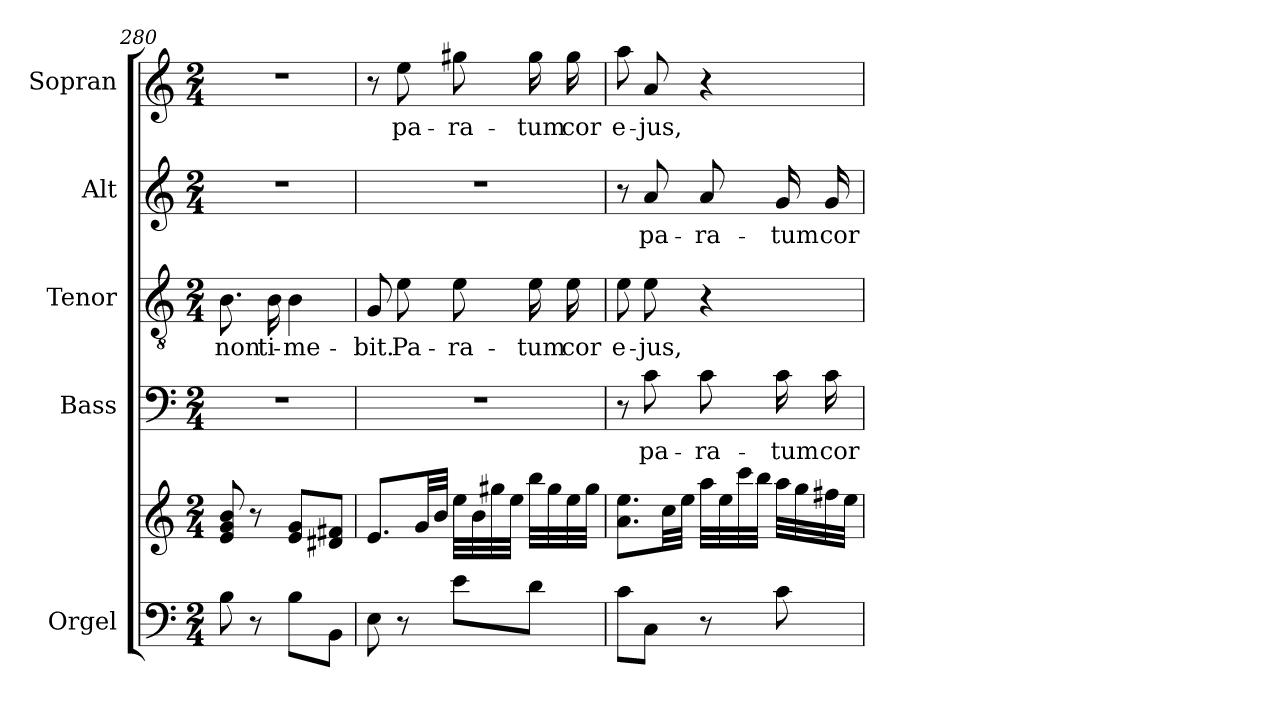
**kern	**kern	**kern	**text	**kern	**text	**kern	**text	**kern	**text
*part5	*part5	*part4	*part4	*part3	*part3	*part2	*part2	*part1	*part1
*staff6	*staff5	*staff4	*staff4	*staff3	*staff3	*staff2	*staff2	*staff1	*staff1
*I"Orgel	*	*I"Bass	*	*I"Tenor	*	*I"Alt	*	*I"Sopran	*
*I'Org.	*	*I'B.	*	*I'T.	*	*I'A.	*	*I'S.	*
*clefF4	*clefG2	*clefF4	*	*clefGv2	*	*clefG2	*	*clefG2	*
*k[]	*k[]	*k[]	*	*k[]	*	*k[]	*	*k[]	*
*C:	*C:	*C:	*	*C:	*	*C:	*	*C:	*
*M2/4	*M2/4	*M2/4	*	*M2/4	*	*M2/4	*	*M2/4	*
=280	=280	=280	=280	=280	=280	=280	=280	=280	=280
!	!	!	!	!	!LO:LY:b	!	!	!	!
8B\	8e/ 8g/ 8b/	2r	.	8.B\	non	2r	.	2r	.
8r	8r	.	.	.	.	.	.	.	.
!	!	!	!	!	!LO:LY:b	!	!	!	!
.	.	.	.	16B\	ti-	.	.	.	.
!	!	!	!	!	!LO:LY:b	!	!	!	!
8B\L	8e/ 8g/L	.	.	4B\	-me-	.	.	.	.
8BB\J	8d#X/ 8f#X/J	.	.	.	.	.	.	.	.
=281	=281	=281	=281	=281	=281	=281	=281	=281	=281
!	!	!	!	!	!LO:LY:b	!	!	!	!
8E\	8.e/L	2r	.	8G/	-bit.	2r	.	8r	.
!	!	!	!	!	!LO:LY:b	!	!	!	!LO:LY:b
8r	.	.	.	8e\	Pa-	.	.	8ee\	pa-
.	32g/LL	.	.	.	.	.	.	.	.
.	32b/JJJ	.	.	.	.	.	.	.	.
!	!	!	!	!	!LO:LY:b	!	!	!	!LO:LY:b
8e\L	32ee\LLL	.	.	8e\	-ra-	.	.	8gg#X\	-ra-
.	32b\	.	.	.	.	.	.	.	.
.	32gg#X\	.	.	.	.	.	.	.	.
.	32ee\JJJ	.	.	.	.	.	.	.	.
!	!	!	!	!	!LO:LY:b	!	!	!	!LO:LY:b
8d\J	32bb\LLL	.	.	16e\	-tum	.	.	16gg#\	-tum
.	32gg#\	.	.	.	.	.	.	.	.
!	!	!	!	!	!LO:LY:b	!	!	!	!LO:LY:b
.	32ee\	.	.	16e\	cor	.	.	16gg#\	cor
.	32gg#\JJJ	.	.	.	.	.	.	.	.
=282	=282	=282	=282	=282	=282	=282	=282	=282	=282
!	!	!	!	!	!LO:LY:b	!	!	!	!LO:LY:b
8c\L	8.a\ 8.ee\L	8r	.	8e\	e-	8r	.	8aa\	e-
!	!	!	!LO:LY:b	!	!LO:LY:b	!	!LO:LY:b	!	!LO:LY:b
8C\J	.	8c\	pa-	8e\	-jus,	8a/	pa-	8a/	-jus,
.	32cc\LL	.	.	.	.	.	.	.	.
.	32ee\JJJ	.	.	.	.	.	.	.	.
!	!	!	!LO:LY:b	!	!	!	!LO:LY:b	!	!
8r	32aa\LLL	8c\	-ra-	4r	.	8a/	-ra-	4r	.
.	32ee\	.	.	.	.	.	.	.	.
.	32ccc\	.	.	.	.	.	.	.	.
.	32bb\JJJ	.	.	.	.	.	.	.	.
!	!	!	!LO:LY:b	!	!	!	!LO:LY:b	!	!
8c\	32aa\LLL	16c\	-tum	.	.	16g/	-tum	.	.
.	32gg\	.	.	.	.	.	.	.	.
!	!	!	!LO:LY:b	!	!	!	!LO:LY:b	!	!
.	32ff#X\	16c\	cor	.	.	16g/	cor	.	.
.	32ee\JJJ	.	.	.	.	.	.	.	.
=	=	=	=	=	=	=	=	=	=
*-	*-	*-	*-	*-	*-	*-	*-	*-	*-
